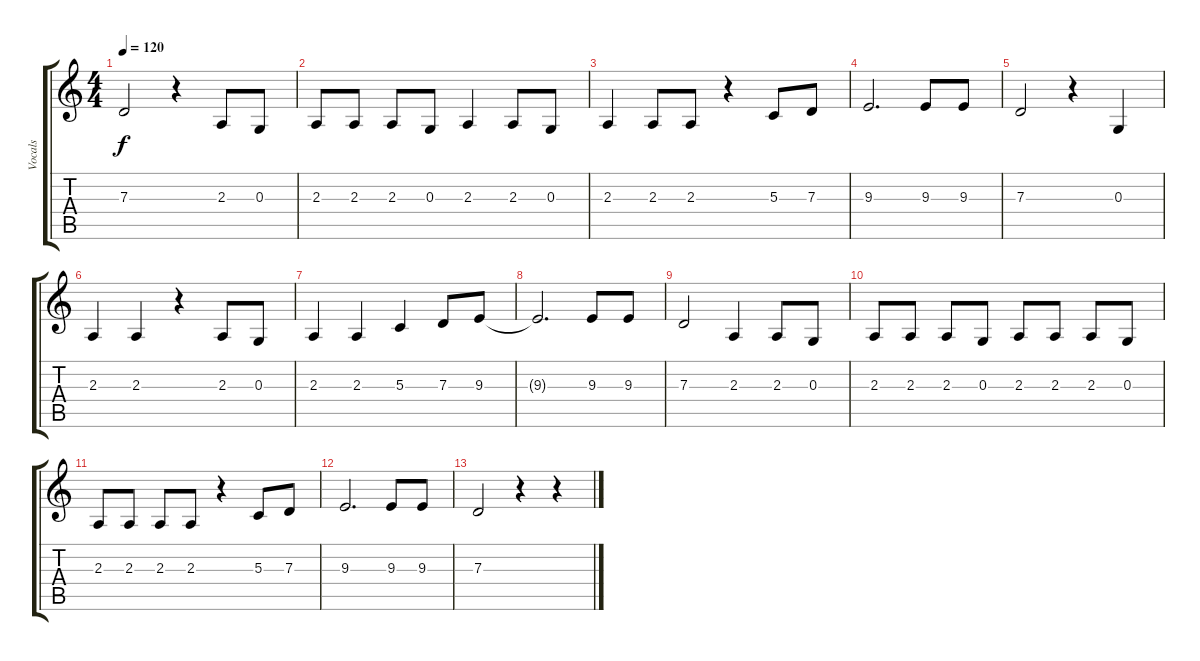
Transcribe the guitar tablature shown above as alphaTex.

\track ("Vocals" "Vocals") {instrument whistle}
\staff {score tabs}
\tuning (E4 B3 G3 D3 A2 E2) {hide}
\ts (4 4)
\tempo 120
\clef g2
\ks c
7.3.2{dy f} r.4 2.3.8 0.3.8 |
2.3.8 2.3.8 2.3.8 0.3.8 2.3.4 2.3.8 0.3.8 |
2.3.4 2.3.8 2.3.8 r.4 5.3.8 7.3.8 |
9.3.2{d} 9.3.8 9.3.8 |
7.3.2 r.4 0.3.4 |
2.3.4 2.3.4 r.4 2.3.8 0.3.8 |
2.3.4 2.3.4 5.3.4 7.3.8 9.3.8 |
9.3{t}.2{d} 9.3.8 9.3.8 |
7.3.2 2.3.4 2.3.8 0.3.8 |
2.3.8 2.3.8 2.3.8 0.3.8 2.3.8 2.3.8 2.3.8 0.3.8 |
2.3.8 2.3.8 2.3.8 2.3.8 r.4 5.3.8 7.3.8 |
9.3.2{d} 9.3.8 9.3.8 |
7.3.2 r.4 r.4
